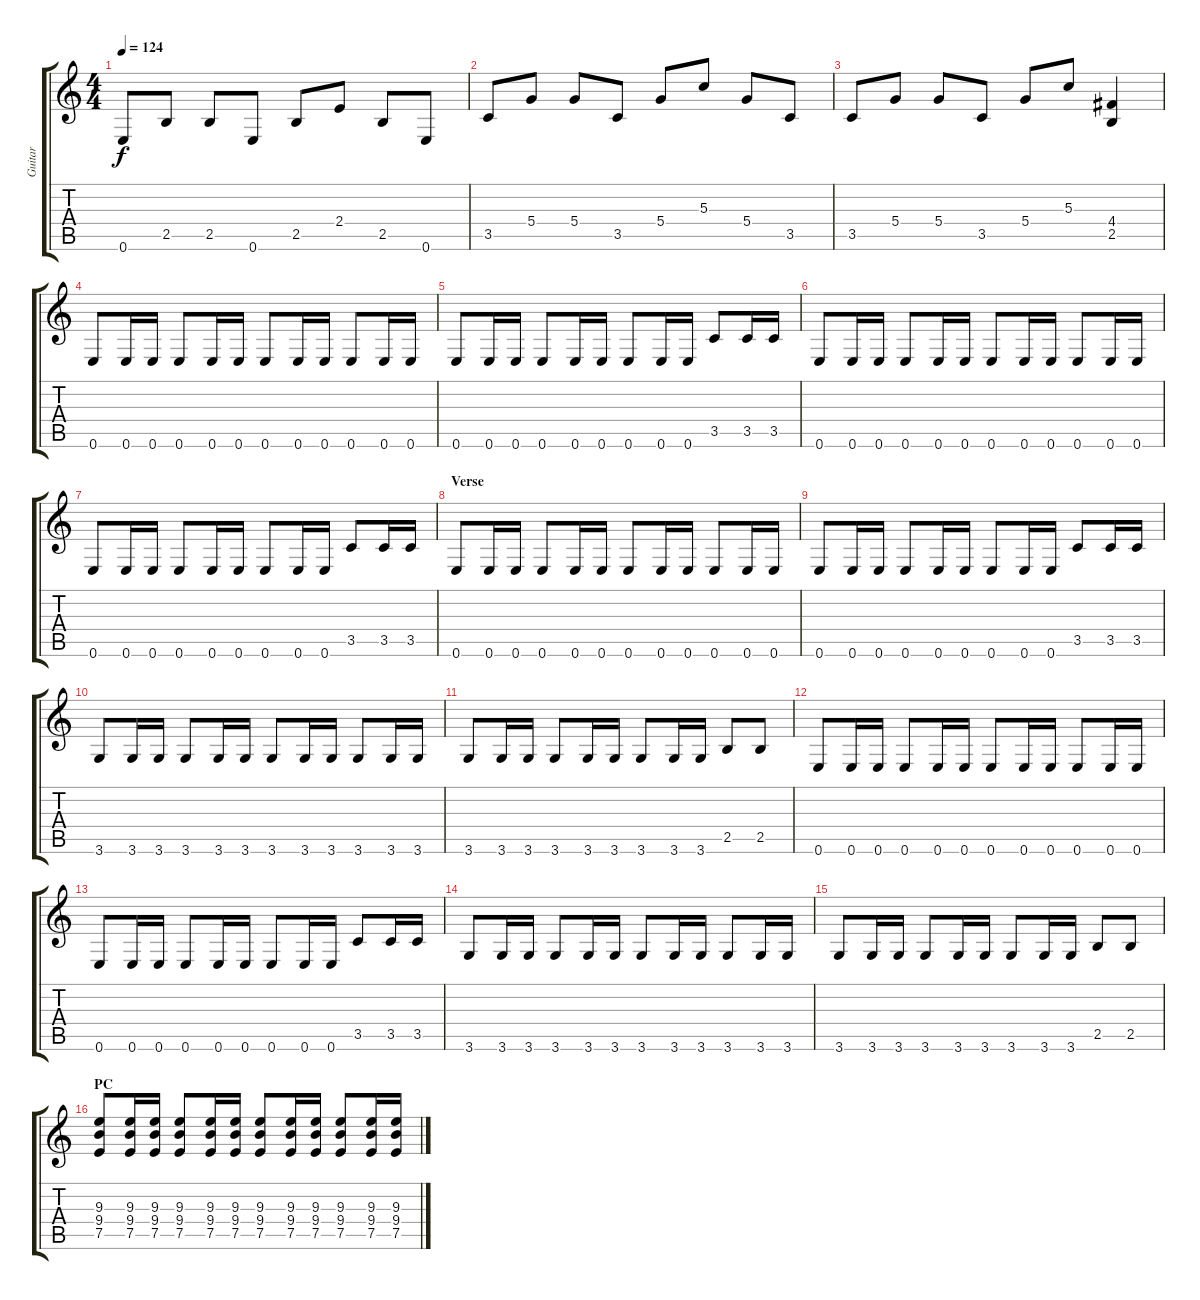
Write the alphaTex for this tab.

\track ("Guitar" "Guitar") {instrument acousticguitarnylon}
\staff {score tabs}
\tuning (E4 B3 G3 D3 A2 E2) {hide}
\ts (4 4)
\tempo 124
\clef g2
\ks c
0.6.8{dy f} 2.5.8 2.5.8 0.6.8 2.5.8 2.4.8 2.5.8 0.6.8 |
3.5.8 5.4.8 5.4.8 3.5.8 5.4.8 5.3.8 5.4.8 3.5.8 |
3.5.8 5.4.8 5.4.8 3.5.8 5.4.8 5.3.8 (4.4 2.5).4 |
0.6.8 0.6.16 0.6.16 0.6.8 0.6.16 0.6.16 0.6.8 0.6.16 0.6.16 0.6.8 0.6.16 0.6.16 |
0.6.8 0.6.16 0.6.16 0.6.8 0.6.16 0.6.16 0.6.8 0.6.16 0.6.16 3.5.8 3.5.16 3.5.16 |
0.6.8 0.6.16 0.6.16 0.6.8 0.6.16 0.6.16 0.6.8 0.6.16 0.6.16 0.6.8 0.6.16 0.6.16 |
0.6.8 0.6.16 0.6.16 0.6.8 0.6.16 0.6.16 0.6.8 0.6.16 0.6.16 3.5.8 3.5.16 3.5.16 |
\section ("" "Verse")
0.6.8 0.6.16 0.6.16 0.6.8 0.6.16 0.6.16 0.6.8 0.6.16 0.6.16 0.6.8 0.6.16 0.6.16 |
0.6.8 0.6.16 0.6.16 0.6.8 0.6.16 0.6.16 0.6.8 0.6.16 0.6.16 3.5.8 3.5.16 3.5.16 |
3.6.8 3.6.16 3.6.16 3.6.8 3.6.16 3.6.16 3.6.8 3.6.16 3.6.16 3.6.8 3.6.16 3.6.16 |
3.6.8 3.6.16 3.6.16 3.6.8 3.6.16 3.6.16 3.6.8 3.6.16 3.6.16 2.5.8 2.5.8 |
0.6.8 0.6.16 0.6.16 0.6.8 0.6.16 0.6.16 0.6.8 0.6.16 0.6.16 0.6.8 0.6.16 0.6.16 |
0.6.8 0.6.16 0.6.16 0.6.8 0.6.16 0.6.16 0.6.8 0.6.16 0.6.16 3.5.8 3.5.16 3.5.16 |
3.6.8 3.6.16 3.6.16 3.6.8 3.6.16 3.6.16 3.6.8 3.6.16 3.6.16 3.6.8 3.6.16 3.6.16 |
3.6.8 3.6.16 3.6.16 3.6.8 3.6.16 3.6.16 3.6.8 3.6.16 3.6.16 2.5.8 2.5.8 |
\section ("" "PC")
(9.3 9.4 7.5).8 (9.3 9.4 7.5).16 (9.3 9.4 7.5).16 (9.3 9.4 7.5).8 (9.3 9.4 7.5).16 (9.3 9.4 7.5).16 (9.3 9.4 7.5).8 (9.3 9.4 7.5).16 (9.3 9.4 7.5).16 (9.3 9.4 7.5).8 (9.3 9.4 7.5).16 (9.3 9.4 7.5).16
